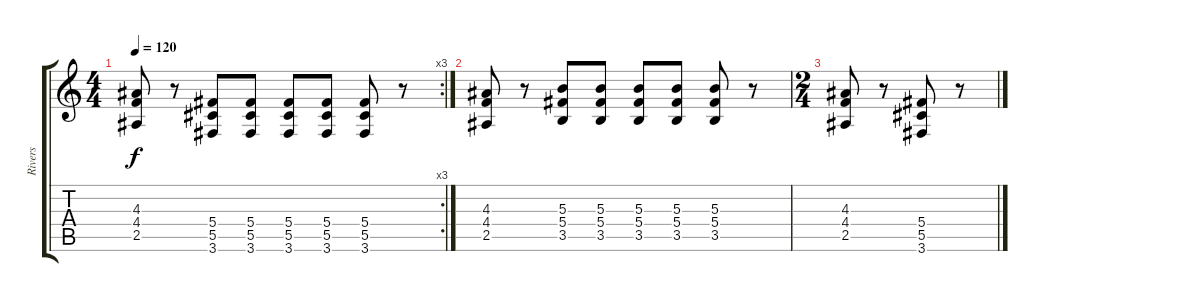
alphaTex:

\track ("Rivers" "Rivers") {instrument electricguitarclean}
\staff {score tabs}
\tuning (Eb4 Bb3 Gb3 Db3 Ab2 Eb2) {hide}
\rc 3
\ts (4 4)
\tempo 120
\clef g2
\ks c
(4.3 4.4 2.5).8{dy f} r.8 (5.4 5.5 3.6).8 (5.4 5.5 3.6).8 (5.4 5.5 3.6).8 (5.4 5.5 3.6).8 (5.4 5.5 3.6).8 r.8 |
(4.3 4.4 2.5).8 r.8 (5.3 5.4 3.5).8 (5.3 5.4 3.5).8 (5.3 5.4 3.5).8 (5.3 5.4 3.5).8 (5.3 5.4 3.5).8 r.8 |
\ts (2 4)
(4.3 4.4 2.5).8 r.8 (5.4 5.5 3.6).8 r.8
